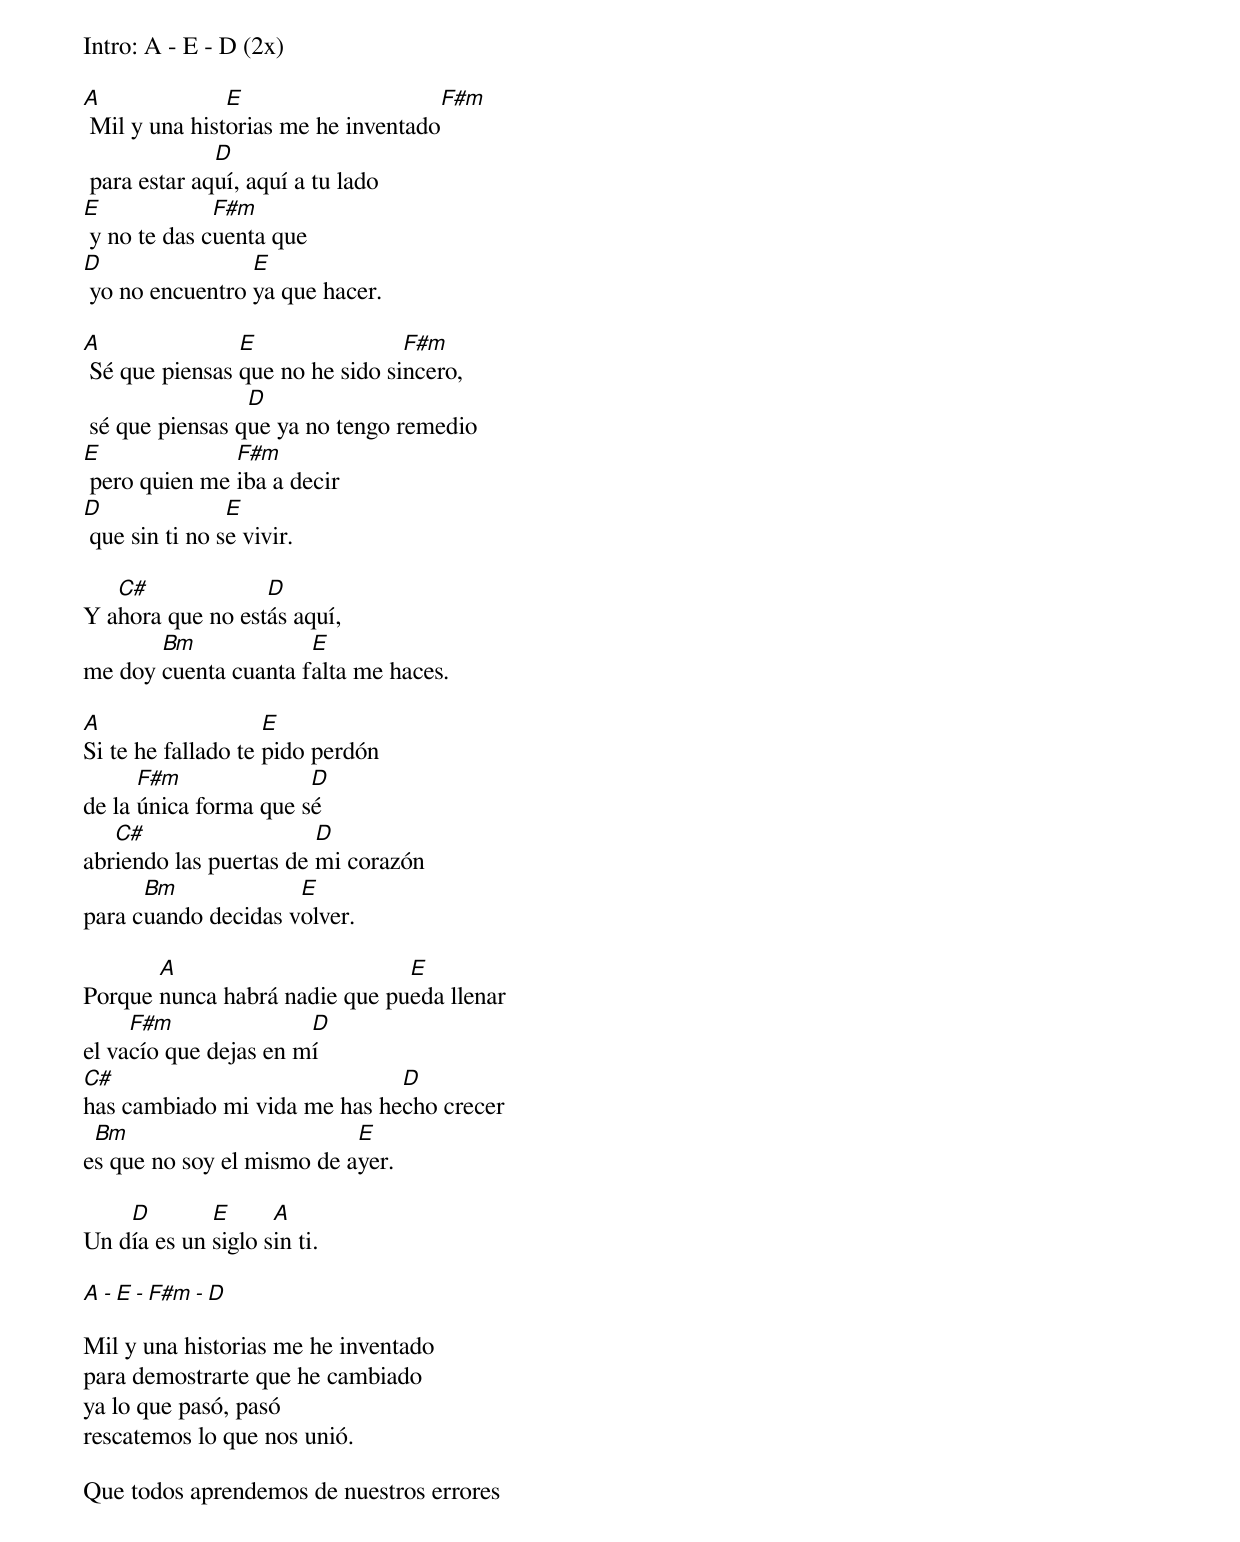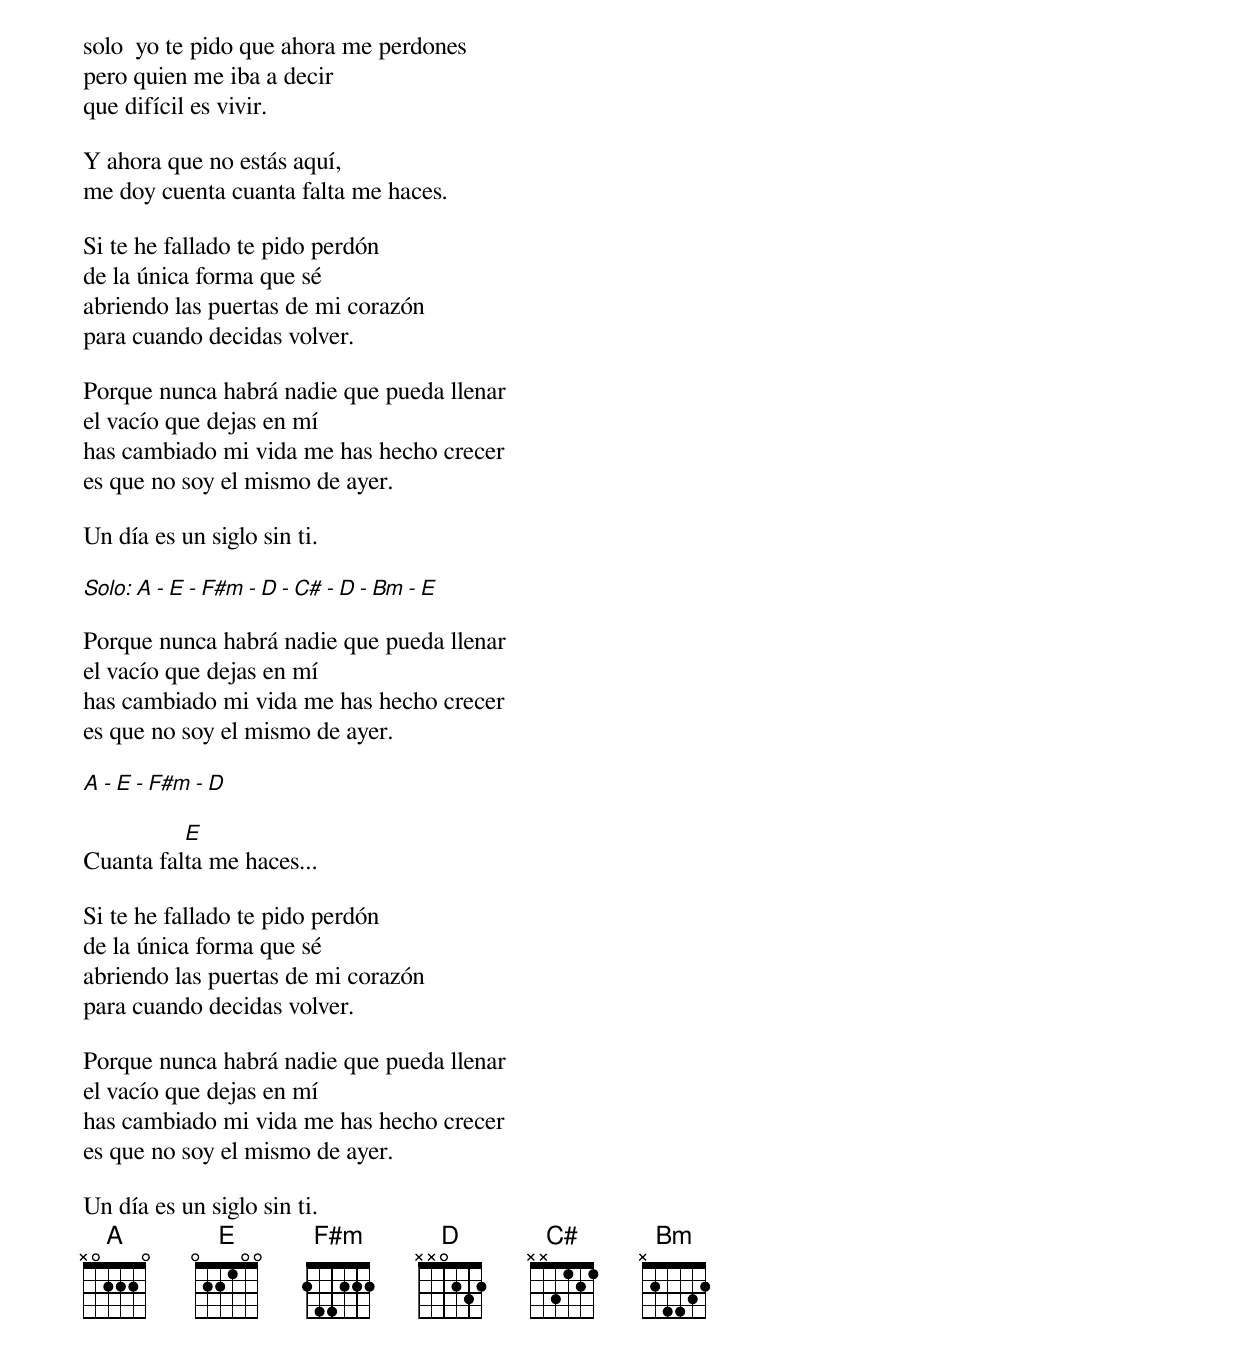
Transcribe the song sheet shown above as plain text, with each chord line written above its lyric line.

Intro: A - E - D (2x)

A              E                     F#m
 Mil y una historias me he inventado
              D
 para estar aquí, aquí a tu lado
E             F#m
 y no te das cuenta que
D                E
 yo no encuentro ya que hacer.

A               E                F#m
 Sé que piensas que no he sido sincero,
                 D
 sé que piensas que ya no tengo remedio
E              F#m
 pero quien me iba a decir
D               E
 que sin ti no se vivir.

   C#             D
Y ahora que no estás aquí,
       Bm             E
me doy cuenta cuanta falta me haces.

A                   E
Si te he fallado te pido perdón
      F#m              D
de la única forma que sé
   C#                   D
abriendo las puertas de mi corazón
      Bm             E
para cuando decidas volver.

       A                       E
Porque nunca habrá nadie que pueda llenar
     F#m               D
el vacío que dejas en mí
C#                            D
has cambiado mi vida me has hecho crecer
 Bm                        E
es que no soy el mismo de ayer.

    D        E      A
Un día es un siglo sin ti.

A - E -  F#m - D

Mil y una historias me he inventado
para demostrarte que he cambiado
ya lo que pasó, pasó
rescatemos lo que nos unió.

Que todos aprendemos de nuestros errores
solo  yo te pido que ahora me perdones
pero quien me iba a decir
que difícil es vivir.

Y ahora que no estás aquí,
me doy cuenta cuanta falta me haces.

Si te he fallado te pido perdón
de la única forma que sé
abriendo las puertas de mi corazón
para cuando decidas volver.

Porque nunca habrá nadie que pueda llenar
el vacío que dejas en mí
has cambiado mi vida me has hecho crecer
es que no soy el mismo de ayer.

Un día es un siglo sin ti.

Solo: A - E - F#m - D - C# - D - Bm - E

Porque nunca habrá nadie que pueda llenar
el vacío que dejas en mí
has cambiado mi vida me has hecho crecer
es que no soy el mismo de ayer.

A - E - F#m - D

          E
Cuanta falta me haces...

Si te he fallado te pido perdón
de la única forma que sé
abriendo las puertas de mi corazón
para cuando decidas volver.

Porque nunca habrá nadie que pueda llenar
el vacío que dejas en mí
has cambiado mi vida me has hecho crecer
es que no soy el mismo de ayer.

Un día es un siglo sin ti.
